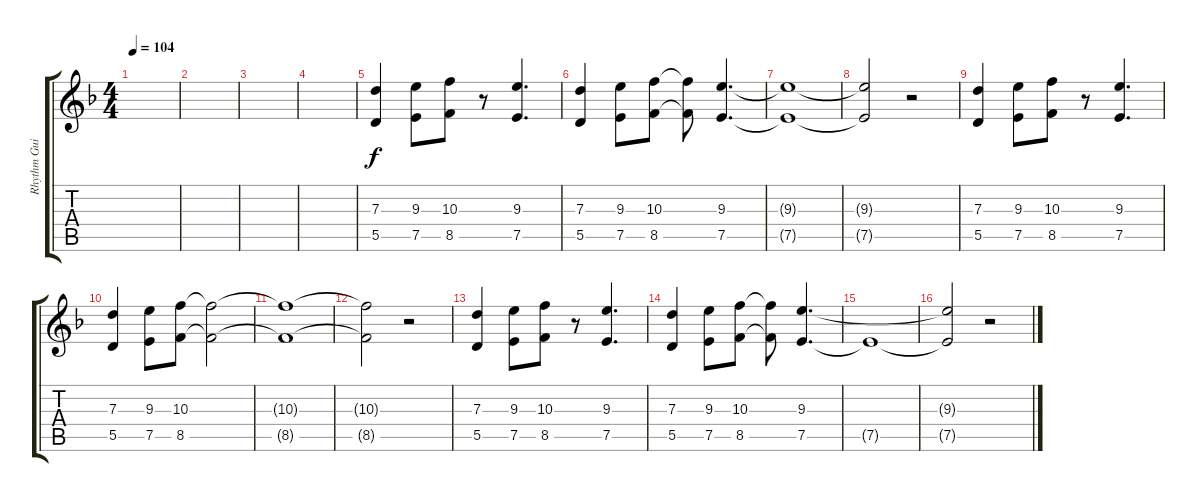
\track ("Rhythm Guitar 2" "Rhythm Gui") {instrument overdrivenguitar}
\staff {score tabs}
\tuning (E4 B3 G3 D3 A2 E2) {hide}
\ts (4 4)
\tempo 104
\clef g2
\ks dminor
|
|
|
|
(7.3 5.5).4 (9.3 7.5).8 (10.3 8.5).8 r.8 (9.3 7.5).4{d} |
(7.3 5.5).4 (9.3 7.5).8 (10.3 8.5).8 (10.3{t} 8.5{t}).8 (9.3 7.5).4{d} |
(9.3{t} 7.5{t}).1 |
(9.3{t} 7.5{t}).2 r.2 |
(7.3 5.5).4 (9.3 7.5).8 (10.3 8.5).8 r.8 (9.3 7.5).4{d} |
(7.3 5.5).4 (9.3 7.5).8 (10.3 8.5).8 (10.3{t} 8.5{t}).2 |
(10.3{t} 8.5{t}).1 |
(10.3{t} 8.5{t}).2 r.2 |
(7.3 5.5).4 (9.3 7.5).8 (10.3 8.5).8 r.8 (9.3 7.5).4{d} |
(7.3 5.5).4 (9.3 7.5).8 (10.3 8.5).8 (10.3{t} 8.5{t}).8 (9.3 7.5).4{d} |
7.5{t}.1 |
(9.3{t} 7.5{t}).2 r.2
